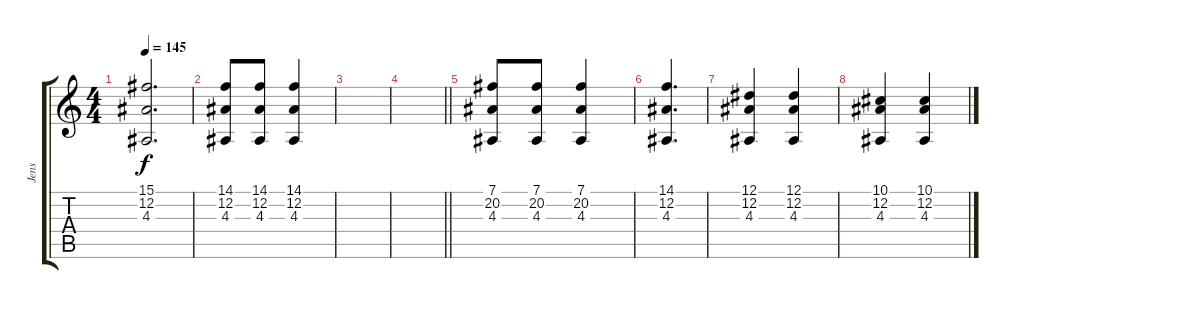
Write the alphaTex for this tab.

\track ("Jens " "Jens ") {instrument pad4choir}
\staff {score tabs}
\tuning (Eb4 Bb3 Gb3 Db3 Ab2 Eb2) {hide}
\ts (4 4)
\tempo 145
\clef g2
\ks c
(15.1 12.2 4.3).2{d dy f} |
(14.1 12.2 4.3).8 (14.1 12.2 4.3).8 (14.1 12.2 4.3).4 |
|
\barLineRight lightlight
|
(7.1 20.2 4.3).8 (7.1 20.2 4.3).8 (7.1 20.2 4.3).4 |
(14.1 12.2 4.3).4{d} |
(12.1 12.2 4.3).4 (12.1 12.2 4.3).4 |
(10.1 12.2 4.3).4 (10.1 12.2 4.3).4
